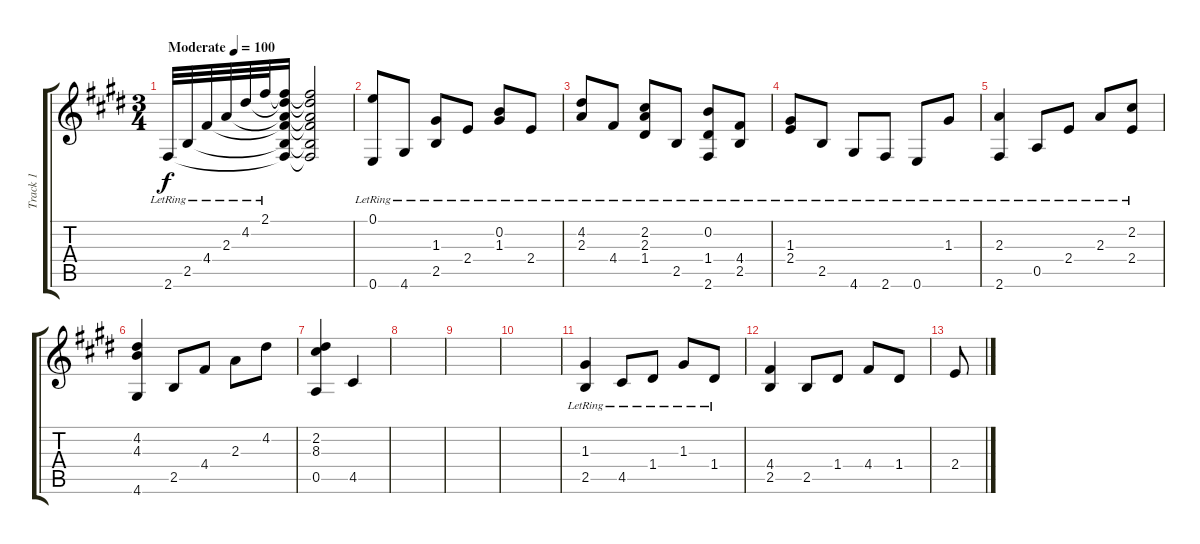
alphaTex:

\track ("Track 1" "Track 1") {instrument acousticguitarnylon}
\staff {score tabs}
\tuning (E4 B3 G3 D3 A2 E2) {hide}
\ts (3 4)
\tempo (100 "Moderate")
\clef g2
\ks e
2.6{lr}.32{dy f instrument acousticguitarnylon} 2.5{lr}.32 4.4{lr}.32 2.3{lr}.32 4.2{lr}.32 2.1{lr}.32 (2.1{t} 4.2{t} 2.3{t} 4.4{t} 2.5{t} 2.6{t}).16 (2.1{t} 4.2{t} 2.3{t} 4.4{t} 2.5{t} 2.6{t}).2 |
(0.1{lr} 0.6{lr}).8 4.6{lr}.8 (1.3{lr} 2.5{lr}).8 2.4{lr}.8 (0.2{lr} 1.3{lr}).8 2.4{lr}.8 |
(4.2{lr} 2.3{lr}).8 4.4{lr}.8 (2.2{lr} 2.3{lr} 1.4{lr}).8 2.5{lr}.8 (0.2{lr} 1.4{lr} 2.6{lr}).8 (4.4{lr} 2.5{lr}).8 |
(1.3{lr} 2.4{lr}).8 2.5{lr}.8 4.6{lr}.8 2.6{lr}.8 0.6{lr}.8 1.3{lr}.8 |
(2.3{lr} 2.6{lr}).4 0.5{lr}.8 2.4{lr}.8 2.3{lr}.8 (2.2 2.4{lr}).8 |
(4.2 4.3 4.6).4 2.5.8 4.4.8 2.3.8 4.2.8 |
(2.2 8.3 0.5).4 4.5.4 |
|
|
|
(1.3{lr} 2.5{lr}).4 4.5{lr}.8 1.4{lr}.8 1.3{lr}.8 1.4{lr}.8 |
(4.4 2.5).4 2.5.8 1.4.8 4.4.8 1.4.8 |
2.4.8
